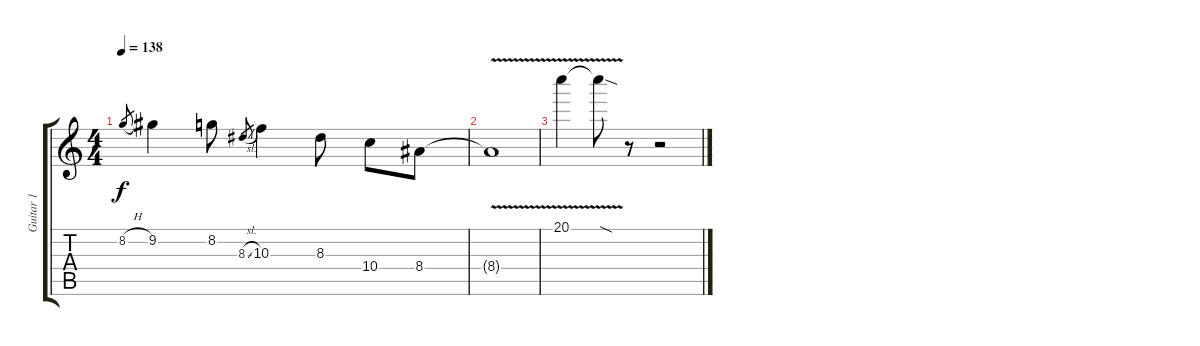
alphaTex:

\track ("Guitar 1" "Guitar 1") {instrument overdrivenguitar}
\staff {score tabs}
\tuning (E4 B3 G3 D3 A2 E2) {hide}
\ts (4 4)
\tempo 138
\clef g2
\ks c
8.2{h}.8{gr dy f} 9.2.4 8.2.8 8.3{sl}.8{gr} 10.3.4 8.3.8 10.4.8 8.4.8 |
8.4{v t}.1 |
20.1{v}.4 20.1{sod t}.8 r.8 r.2
